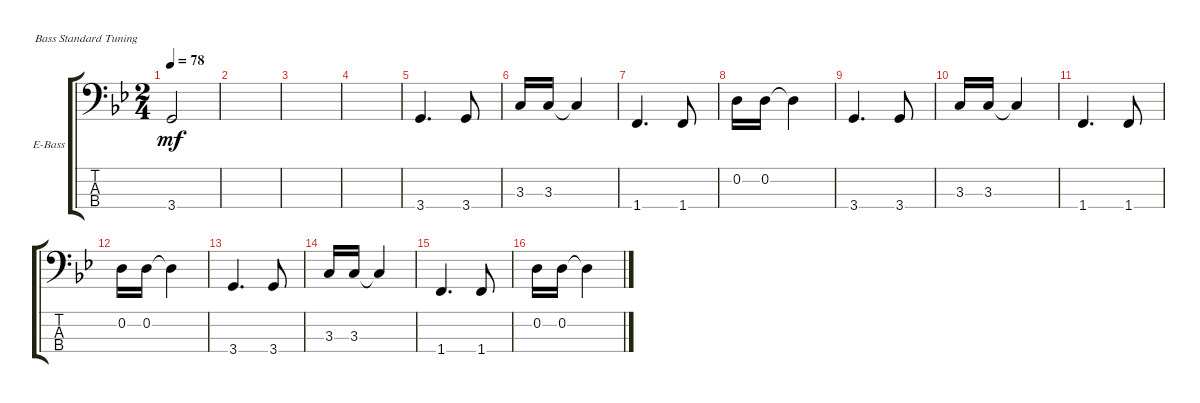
\defaultSystemsLayout 4
\bracketExtendMode groupsimilarinstruments
\firstSystemTrackNameOrientation horizontal
\otherSystemsTrackNameOrientation horizontal
\track ("Сёма" "E-Bass") {instrument electricbassfinger}
\staff {score tabs}
\tuning (G2 D2 A1 E1)
\ts (2 4)
\tempo 78
\clef f4
\ks gminor
3.4.2{dy mf} |
|
|
|
3.4.4{d} 3.4.8 |
3.3.16 3.3.16 3.3{t}.4 |
1.4.4{d} 1.4.8 |
0.2.16 0.2.16 0.2{t}.4 |
3.4.4{d} 3.4.8 |
3.3.16 3.3.16 3.3{t}.4 |
1.4.4{d} 1.4.8 |
0.2.16 0.2.16 0.2{t}.4 |
3.4.4{d} 3.4.8 |
3.3.16 3.3.16 3.3{t}.4 |
1.4.4{d} 1.4.8 |
0.2.16 0.2.16 0.2{t}.4
